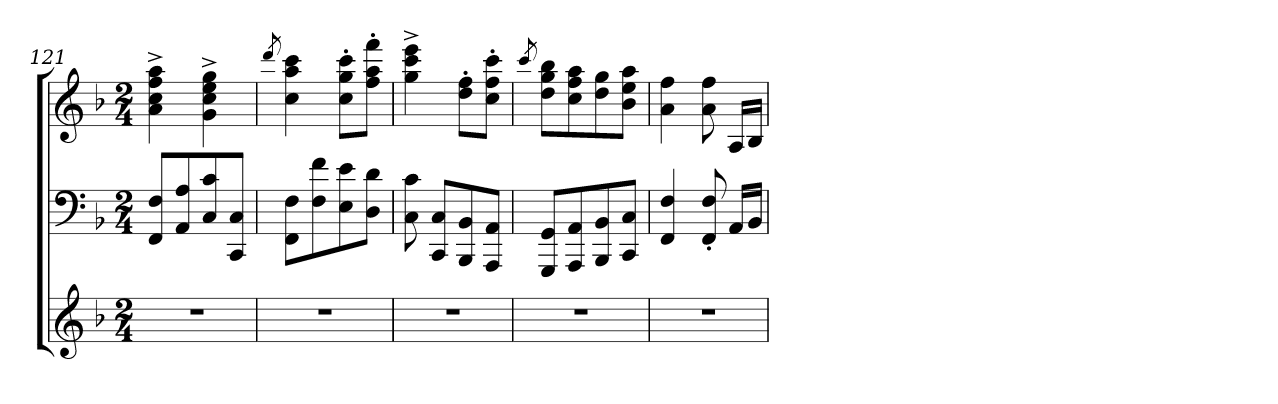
**kern	**kern	**kern
*part3	*part2	*part1
*staff3	*staff2	*staff1
*clefG2	*clefF4	*clefG2
*k[b-]	*k[b-]	*k[b-]
*M2/4	*M2/4	*M2/4
=121	=121	=121
2r	8F 8FFL	4aa^> 4ff^> 4cc^> 4a^>
.	8A 8AA	.
.	8c 8C	4gg^> 4ee^> 4cc^> 4g^>
.	8C 8CCJ	.
=122	=122	=122
.	.	8qddd
2r	8F 8FFL	4ccc 4aa 4cc
.	8f 8F	.
.	8e 8E	8ccc'> 8gg'> 8cc'>L
.	8d 8DJ	8fff'> 8aa'> 8ff'>J
=123	=123	=123
2r	8c 8C	4eee^> 4ccc^> 4gg^>
.	8C 8CCL	.
.	8BB- 8BBB-	8ff'> 8dd'>L
.	8AA 8AAAJ	8ccc'> 8ff'> 8cc'>J
=124	=124	=124
.	.	8qccc
2r	8GG 8GGGL	8bb- 8gg 8ddL
.	8AA 8AAA	8aa 8ff 8cc
.	8BB- 8BBB-	8gg 8dd
.	8C 8CCJ	8aa 8ee 8b-J
=125	=125	=125
2r	4F 4FF	4ff 4a
.	8F'> 8FF'>	8ff 8a
.	16AALL	16ALL
.	16BB-JJ	16B-JJ
=	=	=
*-	*-	*-
